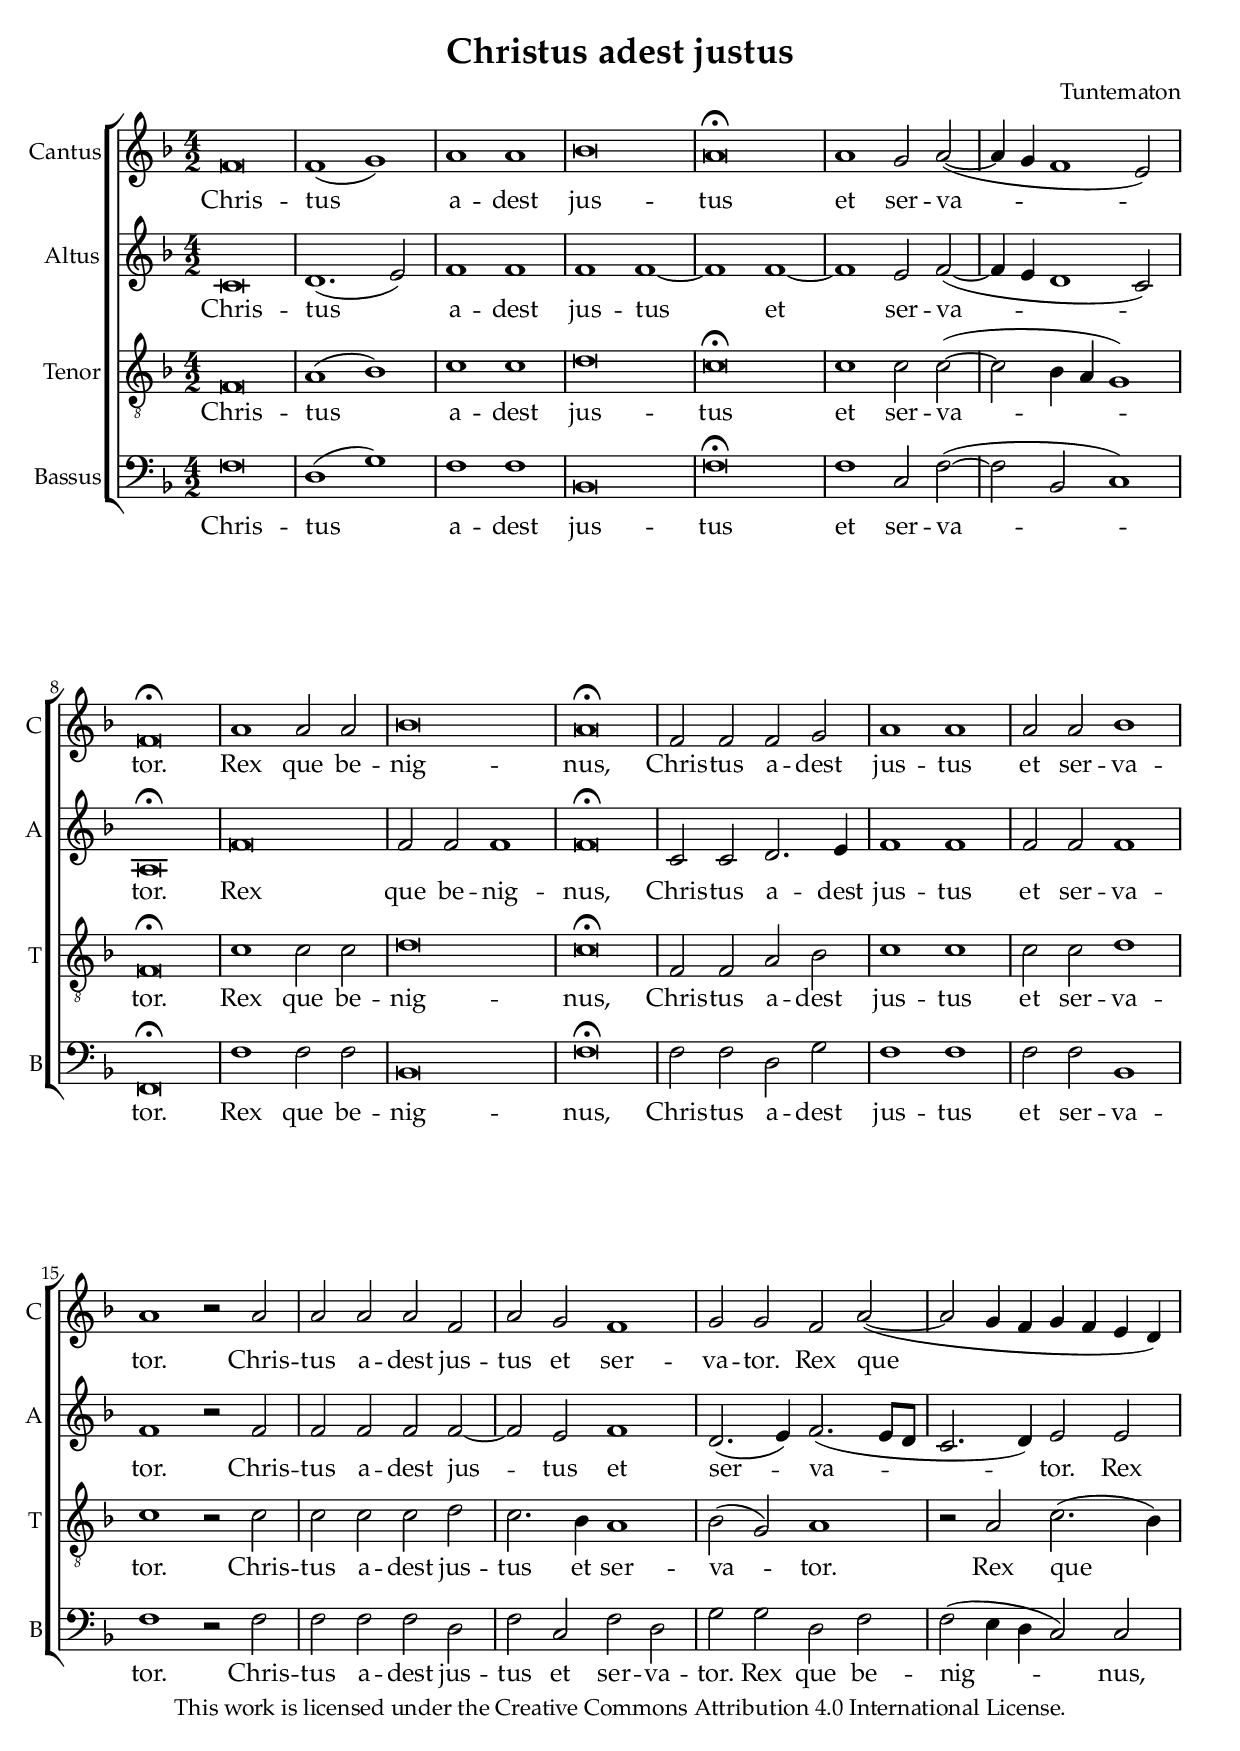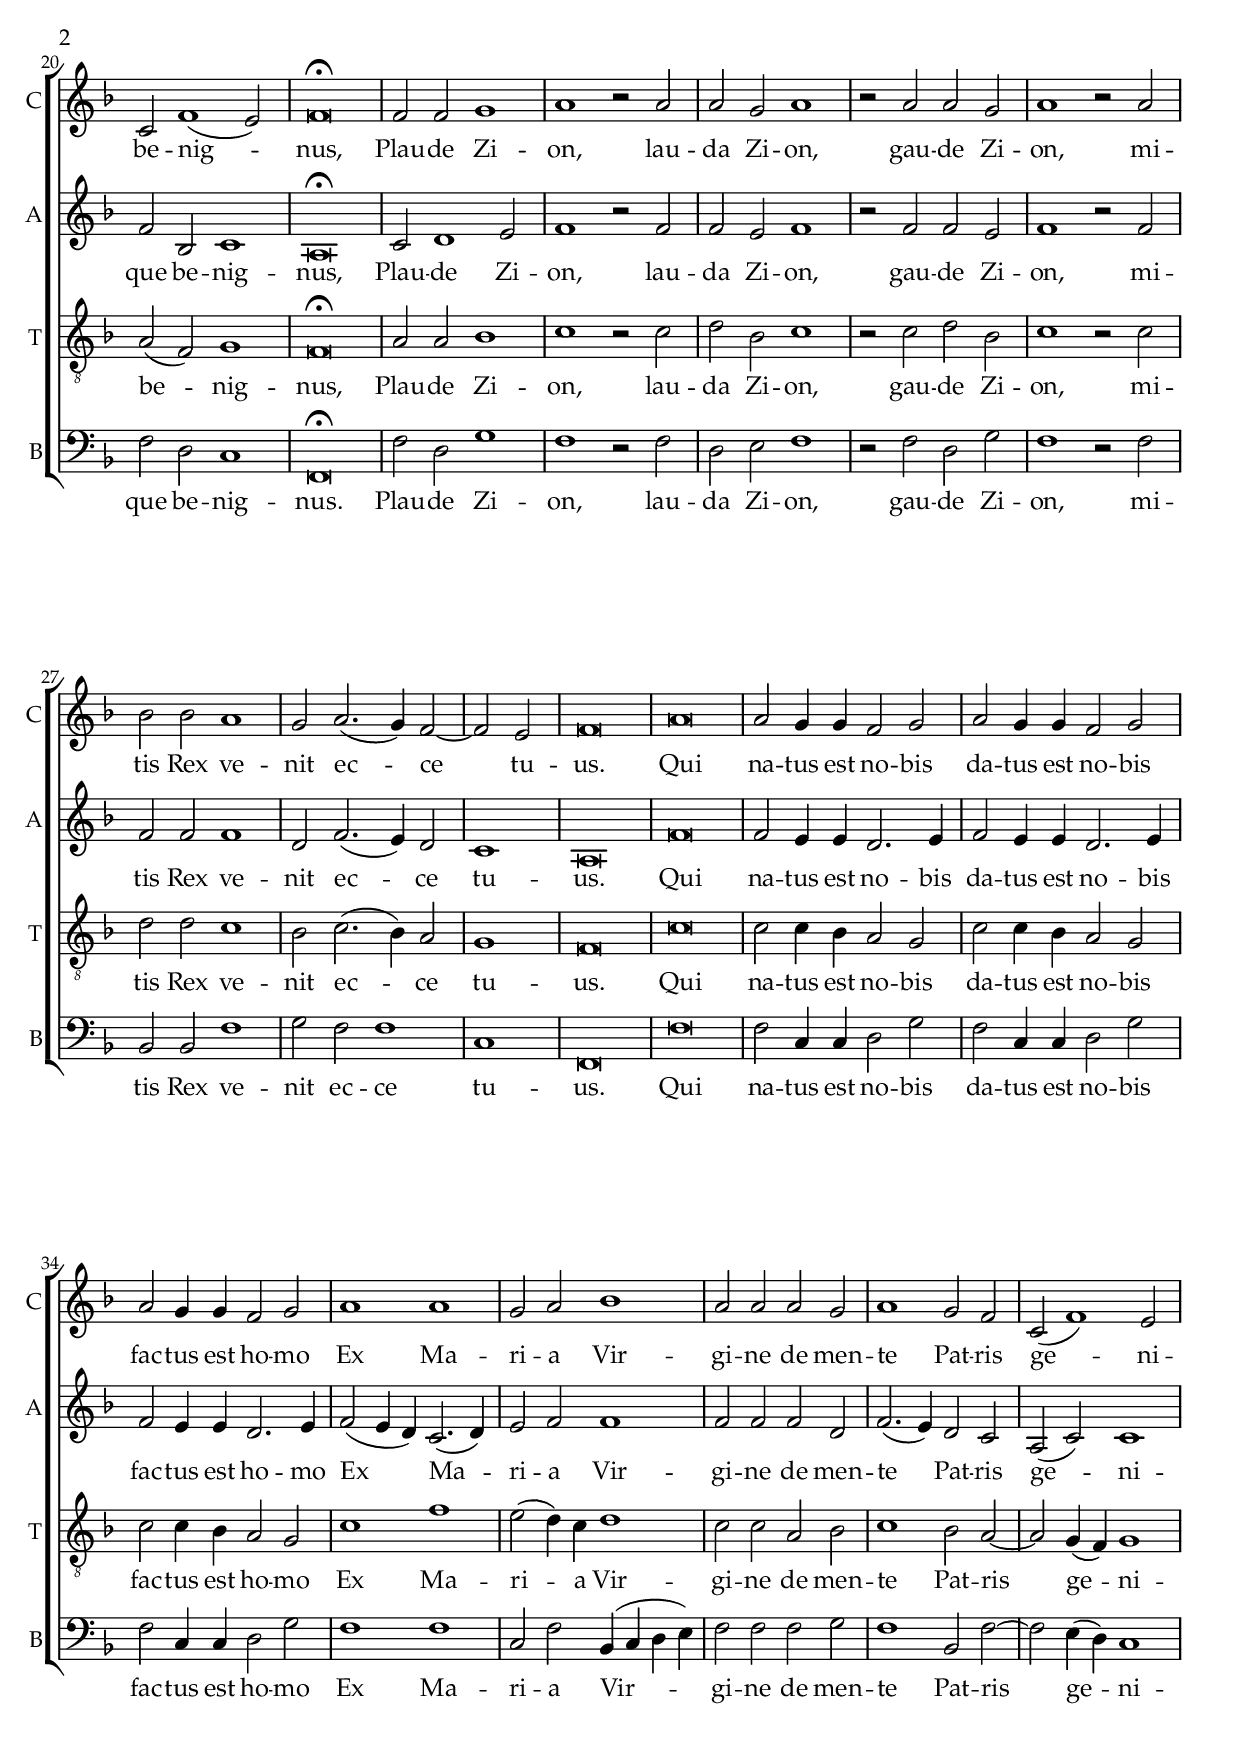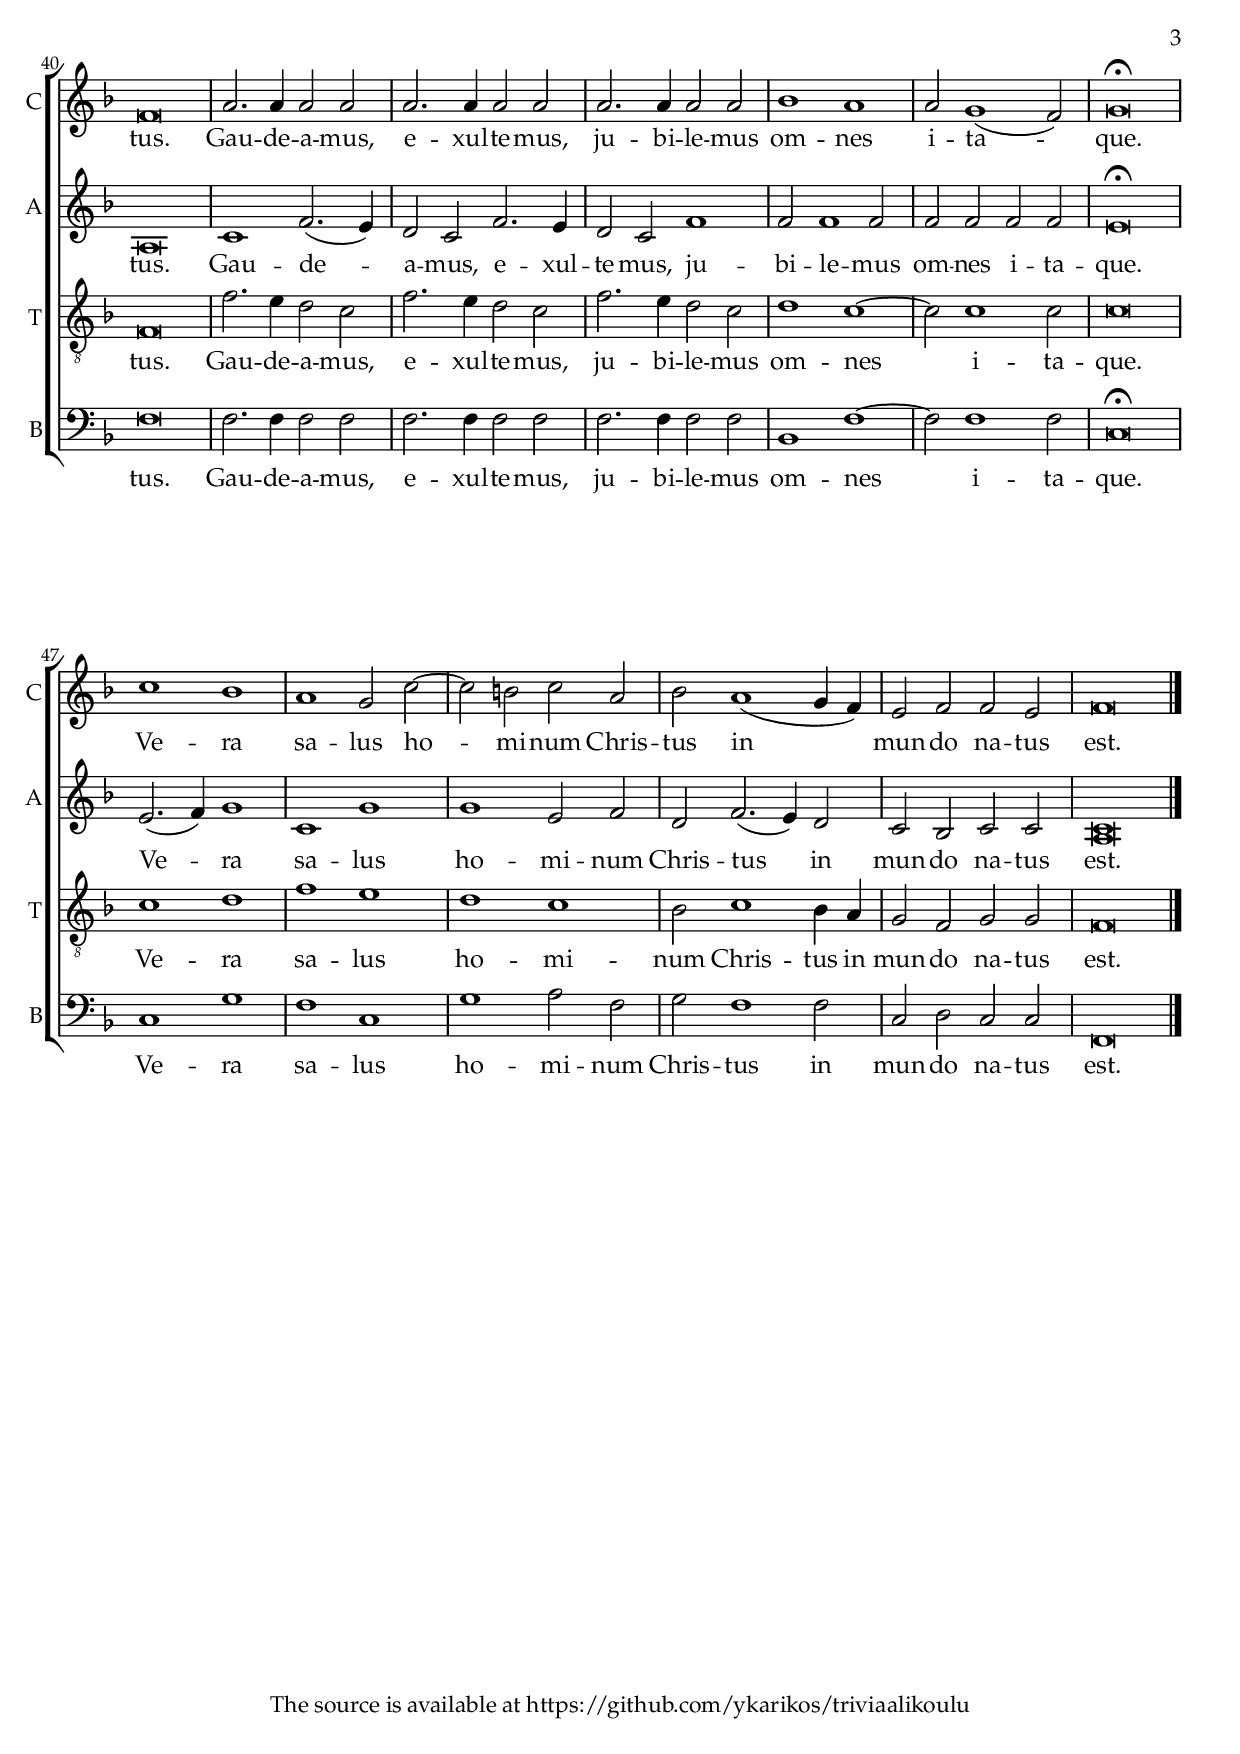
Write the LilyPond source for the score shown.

\version "2.19.49"
\include "suomi.ly"

global = { 
%  \numericTimeSignature
  \time 4/2 
%  \autoBeamOff
  \key f \major
  \set Staff.midiInstrument = #"voice oohs"
}

\header {
  title = "Christus adest justus"
%  subtitle = "Porin triviaalikoulun nuottikirjasta (1725)"
  composer = "Tuntematon"
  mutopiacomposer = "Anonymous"
%  instrument = "Voice (SATB)"
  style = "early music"
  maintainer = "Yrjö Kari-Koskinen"
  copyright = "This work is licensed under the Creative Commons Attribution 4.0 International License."
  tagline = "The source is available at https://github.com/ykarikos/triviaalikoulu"
}

\paper {
    #(define fonts
        (make-pango-font-tree "Palatino"
                              "Nimbus Sans"
                              "Luxi Mono"
                              (/ staff-height pt 20)))
}

SopranoMusic = \relative c' {
  \set Staff.instrumentName = #"Cantus"
  \set Staff.shortInstrumentName = "C"

	f\breve | f1( g) | a a | b\breve | a \breve\fermata
	a1 g2 a~( | a4 g f1 e2) | f\breve\fermata |
	a1 a2 a | b\breve | a\breve\fermata | f2 f f g |
	a1 a | a2 a b1 | a1 r2 a | a a a f | a g f1 | 
% 2
	g2 g f a~( | a g4 f g f e d) | c2 f1( e2) | f\breve\fermata	f2 f g1 | a r2 a | a g a1 | r2 a a g | a1 r2 a |
	b b a1 | g2 a2.( g4) f2~ |
	\time 2/2 
	\once \override Staff.TimeSignature.break-visibility = ##(#t #f #t)
	f e | 
	\time 4/2 
	\once \override Staff.TimeSignature.break-visibility = ##(#t #f #t)
	f\breve | a\breve | a2 g4 g f2 g |
% 3
	a2 g4 g f2 g | a2 g4 g f2 g | a1 a | g2 a b1 | a2 a a g |
	a1 g2 f | c( f1) e2 | f\breve |
	a2. a4 a2 a | a2. a4 a2 a | a2. a4 a2 a | b1 a | a2 g1( f2) |
	g\breve\fermata | c1 b | a g2 c~ | c h c a |
	b a1( g4 f) | e2 f f e |
	f\breve \bar "|."
}

stanzaOneLyrics = \lyricmode {
	Chris -- tus a -- dest jus -- tus et ser -- va -- tor.
	Rex que be -- nig -- nus, 
	Chris -- tus a -- dest jus -- tus et ser -- va -- tor.
	Chris -- tus a -- dest jus -- tus et ser -- va -- tor.
	Rex que be -- nig -- nus, 
	Plau -- de Zi -- on, lau -- da Zi -- on,
	gau -- de Zi -- on, 
	mi -- tis Rex  ve -- nit ec -- ce tu -- us.
	Qui na -- tus est no -- bis
	da -- tus est no -- bis fac -- tus est ho -- mo
	Ex Ma -- ri -- a Vir -- gi -- ne de men -- te 
	Pat -- ris ge -- ni -- tus.
	Gau -- de -- a -- mus,
	e -- xul -- te -- mus,
	ju -- bi -- le -- mus
	om -- nes i -- ta -- que.
	Ve -- ra sa -- lus ho -- mi -- num
	Chris -- tus in mun -- do na -- tus est.
}

stanzaOneLyricsBass = \lyricmode {
	Chris -- tus a -- dest jus -- tus et ser -- va -- tor.
	Rex que be -- nig -- nus, 
	Chris -- tus a -- dest jus -- tus et ser -- va -- tor.
	Chris -- tus a -- dest jus -- tus et ser -- va -- tor.
	Rex que be -- nig -- nus,
	que be -- nig -- nus.
	Plau -- de Zi -- on, lau -- da Zi -- on,
	gau -- de Zi -- on, 
	mi -- tis Rex  ve -- nit ec -- ce tu -- us.
	Qui na -- tus est no -- bis
	da -- tus est no -- bis fac -- tus est ho -- mo
	Ex Ma -- ri -- a Vir -- gi -- ne de men -- te 
	Pat -- ris ge -- ni -- tus.
	Gau -- de -- a -- mus,
	e -- xul -- te -- mus,
	ju -- bi -- le -- mus
	om -- nes i -- ta -- que.
	Ve -- ra sa -- lus ho -- mi -- num
	Chris -- tus in mun -- do na -- tus est.
}

AltoMusic = \relative c' {
	\set Staff.instrumentName = #"Altus"
	\set Staff.shortInstrumentName = "A"
	c\breve | d1.( e2) | f1 f | f f~ | f f~ | f1 e2 f~( |
	f4 e d1 c2) | a\breve\fermata |
	f'\breve | f2 f f1 | f\breve\fermata | c2 c d2. e4 |
	f1 f | f2 f f1 | f1 r2 f | f f f f~ | f e f1 |
% 2
	d2.( e4) f2.( e8 d | c2. d4) e2 e | f b, c1 | a\breve\fermata |
	c2 d1 e2 | f1 r2 f | f e f1 | r2 f f e | f1 r2 f |
	f f f1 | d2 f2.( e4) d2 |
	\time 2/2 
	\once \override Staff.TimeSignature.break-visibility = ##(#t #f #t)
	c1 | 
	\time 4/2 
	\once \override Staff.TimeSignature.break-visibility = ##(#t #f #t)
	a\breve |
	f'\breve | f2 e4 e d2. e4 |
% 3
	f2 e4 e d2. e4 | f2 e4 e d2. e4 |
	f2( e4 d) c2.( d4) | e2 f f1 | f2 f f d |
	f2.( e4) d2 c | a( c) c1 | a\breve | c1 f2.( e4) | d2 c2 f2. e4 | 
	d2 c2 f1 | f2 f1 f2 | f f f f | e\breve\fermata |
	e2.( f4) g1 | c, g' |
% 4
	g1 e2 f | d f2.( e4) d2 | c b c c | <c a>\breve |
}

TenoreMusic = \relative c {
	\set Staff.instrumentName = #"Tenor"
	\set Staff.shortInstrumentName = "T"
	\clef "treble_8"
	f\breve | a1( b) | c c | d\breve | c\breve\fermata | c1 c2 c~( |
	c2 b4 a g1) | f\breve\fermata | c'1 c2 c | d\breve | c\breve\fermata |
	f,2 f a b |
	c1 c | c2 c d1 | c r2 c | c c c d | c2. b4 a1 |
% 2
	b2( g) a1 | r2 a c2.( b4) | a2( f) g1 | f\breve\fermata |
	a2 a b1 | c1 r2 c | d b c1 | r2 c d b | c1 r2 c |
	d d c1 | b2 c2.( b4) a2 | 
	\time 2/2 
	\once \override Staff.TimeSignature.break-visibility = ##(#t #f #t)
	g1 |
	\time 4/2 
	\once \override Staff.TimeSignature.break-visibility = ##(#t #f #t)
	f\breve |
	c'\breve | c2 c4 b a2 g |
% 3
	c2 c4 b a2 g | c2 c4 b a2 g |
	c1 f | e2( d4) c d1 | c2 c a b |
	c1 b2 a~ | a g4( f) g1 | f\breve |
	f'2. e4 d2 c | f2. e4 d2 c |
	f2. e4 d2 c | d1 c~ | c2 c1 c2 | c\breve |
	c1 d | f e |
% 4
	d1 c | b2 c1 b4 a | g2 f g g | f\breve |
}

BassMusic = \relative c {
	\set Staff.instrumentName = #"Bassus"
	\set Staff.shortInstrumentName = "B"
	\clef bass
	f\breve | d1( g) | f f | b,\breve | f'\breve\fermata | f1 c2 f~( |
	f b, c1) | f,\breve\fermata | f'1 f2 f | b,\breve | f'\breve\fermata
	f2 f d g |
	f1 f | f2 f b,1 | f'1 r2 f | f f f d | f c f d |
% 2
	g g d f | f( e4 d c2) c | f d c1 | f,\breve\fermata |
	f'2 d g1 | f r2 f2 | d e f1 |  r2 f d g | f1 r2 f |
	b, b f'1 | g2 f f1 | 
	\time 2/2 
	\once \override Staff.TimeSignature.break-visibility = ##(#t #f #t)
	c | 
	\time 4/2 
	\once \override Staff.TimeSignature.break-visibility = ##(#t #f #t)
	f,\breve | f'\breve | f2 c4 c d2 g |
% 3
	f2 c4 c d2 g | f2 c4 c d2 g | f1 f | c2 f b,4( c d e) | f2 f f g |
	f1 b,2 f'~ | f e4( d) c1 | f\breve |
	f2. f4 f2 f | f2. f4 f2 f | f2. f4 f2 f |
	b,1 f'~ | f2 f1 f2 | c\breve\fermata |
	c1 g' | f c |
% 4
	g'1 a2 f | g f1 f2 | c d c c | f,\breve |
}



\score {
  \new ChoirStaff <<
    \new Staff <<
      \new Voice = "Soprano" {
		\global
        \SopranoMusic
      }
     \new Lyrics \lyricsto "Soprano" {
       \stanzaOneLyrics
     }
    >>
    \new Staff <<
      \new Voice = "Alto" {
        \global
        \AltoMusic
      }
     \new Lyrics \lyricsto "Alto" {
       \stanzaOneLyrics
     }
    >>
    \new Staff <<
      \new Voice = "Tenore" {
        \global
        \TenoreMusic
      }
      \new Lyrics \lyricsto "Tenore" {
       \stanzaOneLyrics
      }
    >>
    \new Staff <<
      \new Voice = "Bass" {
        \global
        \BassMusic
      }
      \new Lyrics \lyricsto "Bass" {
       \stanzaOneLyricsBass
      }
    >>
  >>
  \midi { 
    \tempo 2 = 200
  }
  \layout {
    indent = 1.0\cm
    \context {
     \Staff \RemoveEmptyStaves
   }
    \context {
     \Score
     \override VerticalAxisGroup.remove-first = ##t
    }
  }
}